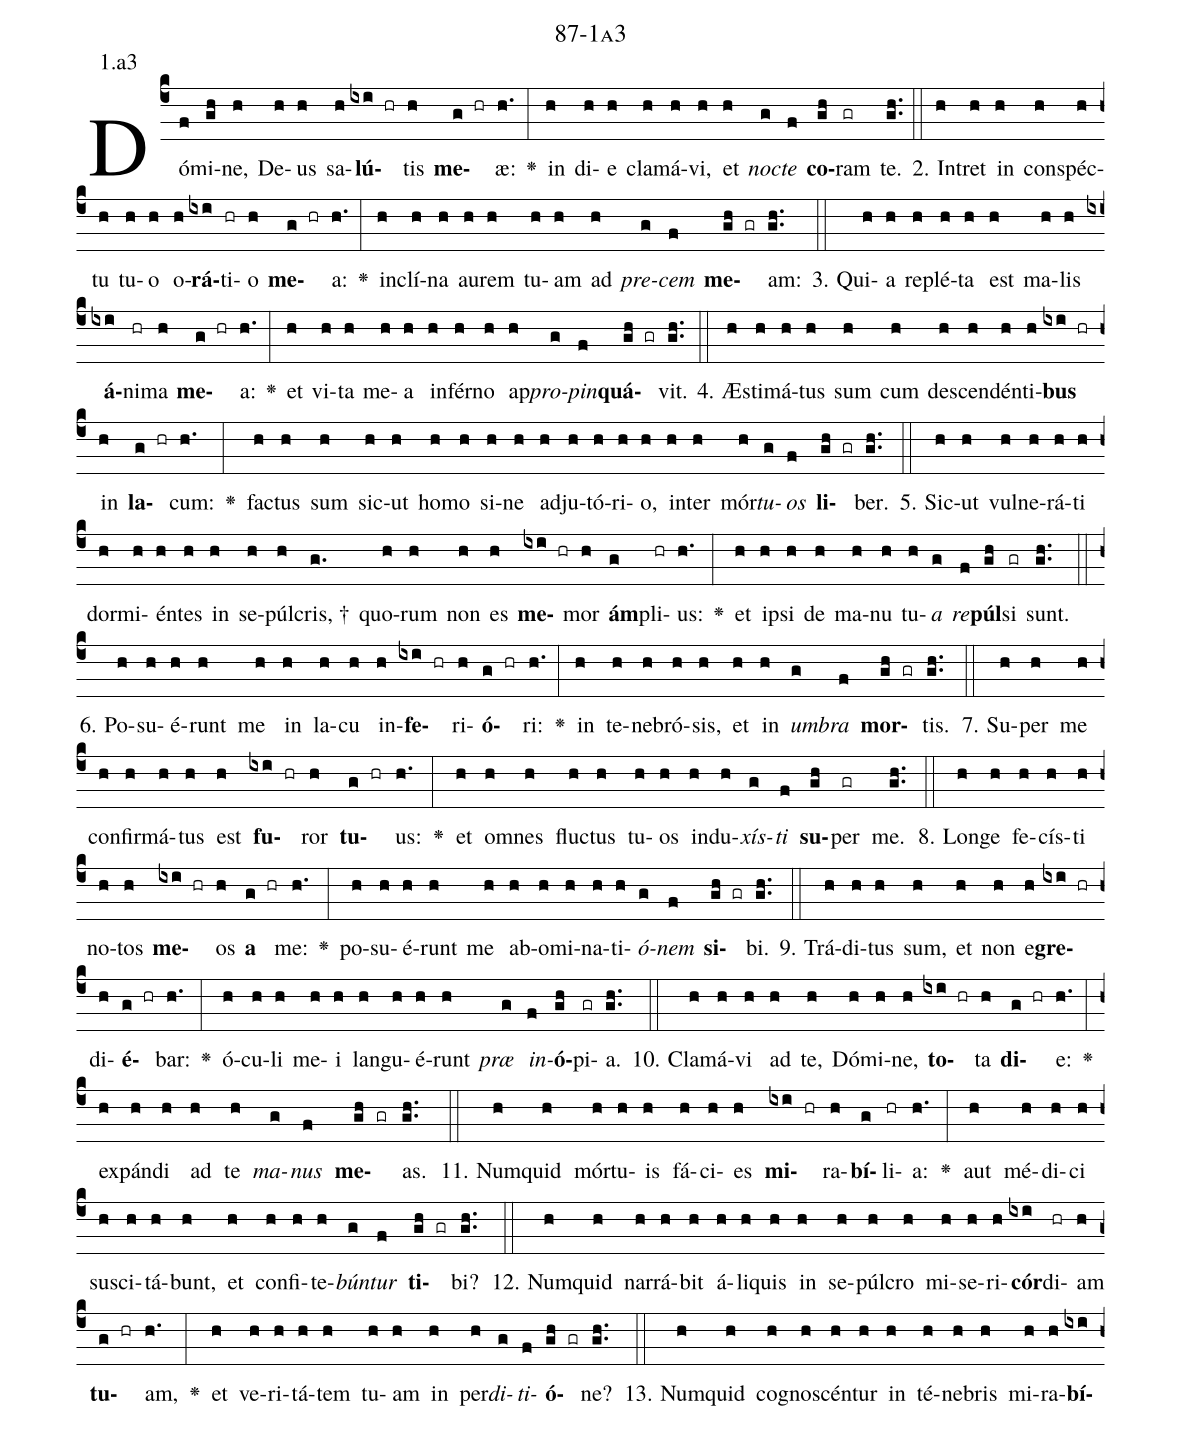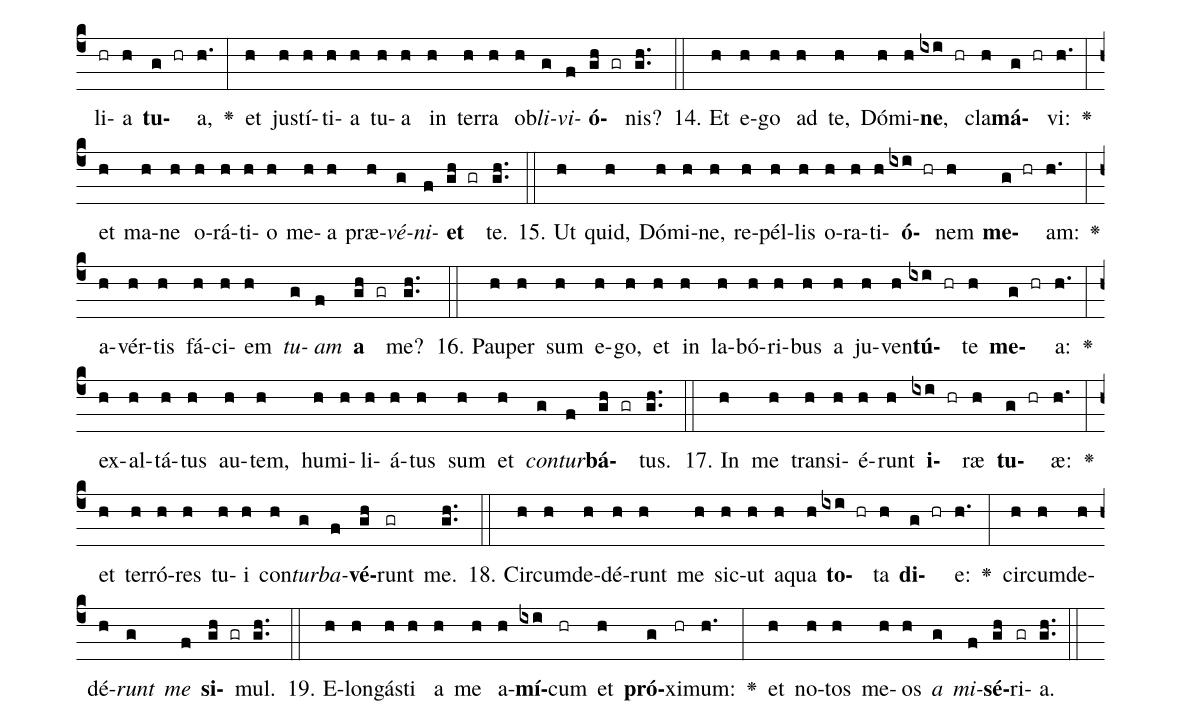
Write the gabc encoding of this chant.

name: 87-1a3;
annotation: 1.a3;
%%
(c4)Dó(f)mi(gh)ne,(h) De(h)us(h) sa(h)<b>lú</b>(ixi hr)tis(h) <b>me</b>(g hr)æ:(h.) <v>\greheightstar</v>(:) in(h) di(h)e(h) cla(h)má(h)vi,(h) et(h) <i>noc</i>(g)<i>te</i>(f) <b>co</b>(gh)ram(gr) te.(gh..) (::)
2. In(h)tret(h) in(h) con(h)spéc(h)tu(h) tu(h)o(h) o(h)<b>rá</b>(ixi)ti(hr)o(h) <b>me</b>(g hr)a:(h.) <v>\greheightstar</v>(:) in(h)clí(h)na(h) au(h)rem(h) tu(h)am(h) ad(h) <i>pre</i>(g)<i>cem</i>(f) <b>me</b>(gh gr)am:(gh..) (::)
3. Qui(h)a(h) re(h)plé(h)ta(h) est(h) ma(h)lis(h) <b>á</b>(ixi)ni(hr)ma(h) <b>me</b>(g hr)a:(h.) <v>\greheightstar</v>(:) et(h) vi(h)ta(h) me(h)a(h) in(h)fér(h)no(h) ap(h)<i>pro</i>(g)<i>pin</i>(f)<b>quá</b>(gh gr)vit.(gh..) (::)
4. Æs(h)ti(h)má(h)tus(h) sum(h) cum(h) de(h)scen(h)dén(h)ti(h)<b>bus</b>(ixi hr) in(h) <b>la</b>(g hr)cum:(h.) <v>\greheightstar</v>(:) fac(h)tus(h) sum(h) sic(h)ut(h) ho(h)mo(h) si(h)ne(h) ad(h)ju(h)tó(h)ri(h)o,(h) in(h)ter(h) mór(h)<i>tu</i>(g)<i>os</i>(f) <b>li</b>(gh gr)ber.(gh..) (::)
5. Sic(h)ut(h) vul(h)ne(h)rá(h)ti(h) dor(h)mi(h)én(h)tes(h) in(h) se(h)púl(h)cris, †(g.) quo(h)rum(h) non(h) es(h) <b>me</b>(ixi hr)mor(h) <b>ám</b>(g)pli(hr)us:(h.) <v>\greheightstar</v>(:) et(h) ip(h)si(h) de(h) ma(h)nu(h) tu(h)<i>a</i>(g) <i>re</i>(f)<b>púl</b>(gh)si(gr) sunt.(gh..) (::)
6. Po(h)su(h)é(h)runt(h) me(h) in(h) la(h)cu(h) in(h)<b>fe</b>(ixi hr)ri(h)<b>ó</b>(g hr)ri:(h.) <v>\greheightstar</v>(:) in(h) te(h)ne(h)bró(h)sis,(h) et(h) in(h) <i>um</i>(g)<i>bra</i>(f) <b>mor</b>(gh gr)tis.(gh..) (::)
7. Su(h)per(h) me(h) con(h)fir(h)má(h)tus(h) est(h) <b>fu</b>(ixi hr)ror(h) <b>tu</b>(g hr)us:(h.) <v>\greheightstar</v>(:) et(h) om(h)nes(h) fluc(h)tus(h) tu(h)os(h) in(h)du(h)<i>xís</i>(g)<i>ti</i>(f) <b>su</b>(gh)per(gr) me.(gh..) (::)
8. Lon(h)ge(h) fe(h)cís(h)ti(h) no(h)tos(h) <b>me</b>(ixi hr)os(h) <b>a</b>(g hr) me:(h.) <v>\greheightstar</v>(:) po(h)su(h)é(h)runt(h) me(h) ab(h)o(h)mi(h)na(h)ti(h)<i>ó</i>(g)<i>nem</i>(f) <b>si</b>(gh gr)bi.(gh..) (::)
9. Trá(h)di(h)tus(h) sum,(h) et(h) non(h) e(h)<b>gre</b>(ixi hr)di(h)<b>é</b>(g hr)bar:(h.) <v>\greheightstar</v>(:) ó(h)cu(h)li(h) me(h)i(h) lan(h)gu(h)é(h)runt(h) <i>præ</i>(g) <i>in</i>(f)<b>ó</b>(gh)pi(gr)a.(gh..) (::)
10. Cla(h)má(h)vi(h) ad(h) te,(h) Dó(h)mi(h)ne,(h) <b>to</b>(ixi hr)ta(h) <b>di</b>(g hr)e:(h.) <v>\greheightstar</v>(:) ex(h)pán(h)di(h) ad(h) te(h) <i>ma</i>(g)<i>nus</i>(f) <b>me</b>(gh gr)as.(gh..) (::)
11. Num(h)quid(h) mór(h)tu(h)is(h) fá(h)ci(h)es(h) <b>mi</b>(ixi hr)ra(h)<b>bí</b>(g)li(hr)a:(h.) <v>\greheightstar</v>(:) aut(h) mé(h)di(h)ci(h) su(h)sci(h)tá(h)bunt,(h) et(h) con(h)fi(h)te(h)<i>bún</i>(g)<i>tur</i>(f) <b>ti</b>(gh gr)bi?(gh..) (::)
12. Num(h)quid(h) nar(h)rá(h)bit(h) á(h)li(h)quis(h) in(h) se(h)púl(h)cro(h) mi(h)se(h)ri(h)<b>cór</b>(ixi)di(hr)am(h) <b>tu</b>(g hr)am,(h.) <v>\greheightstar</v>(:) et(h) ve(h)ri(h)tá(h)tem(h) tu(h)am(h) in(h) per(h)<i>di</i>(g)<i>ti</i>(f)<b>ó</b>(gh gr)ne?(gh..) (::)
13. Num(h)quid(h) co(h)gno(h)scén(h)tur(h) in(h) té(h)ne(h)bris(h) mi(h)ra(h)<b>bí</b>(ixi)li(hr)a(h) <b>tu</b>(g hr)a,(h.) <v>\greheightstar</v>(:) et(h) jus(h)tí(h)ti(h)a(h) tu(h)a(h) in(h) ter(h)ra(h) ob(h)<i>li</i>(g)<i>vi</i>(f)<b>ó</b>(gh gr)nis?(gh..) (::)
14. Et(h) e(h)go(h) ad(h) te,(h) Dó(h)mi(h)<b>ne</b>,(ixi hr) cla(h)<b>má</b>(g hr)vi:(h.) <v>\greheightstar</v>(:) et(h) ma(h)ne(h) o(h)rá(h)ti(h)o(h) me(h)a(h) præ(h)<i>vé</i>(g)<i>ni</i>(f)<b>et</b>(gh gr) te.(gh..) (::)
15. Ut(h) quid,(h) Dó(h)mi(h)ne,(h) re(h)pél(h)lis(h) o(h)ra(h)ti(h)<b>ó</b>(ixi hr)nem(h) <b>me</b>(g hr)am:(h.) <v>\greheightstar</v>(:) a(h)vér(h)tis(h) fá(h)ci(h)em(h) <i>tu</i>(g)<i>am</i>(f) <b>a</b>(gh gr) me?(gh..) (::)
16. Pau(h)per(h) sum(h) e(h)go,(h) et(h) in(h) la(h)bó(h)ri(h)bus(h) a(h) ju(h)ven(h)<b>tú</b>(ixi hr)te(h) <b>me</b>(g hr)a:(h.) <v>\greheightstar</v>(:) ex(h)al(h)tá(h)tus(h) au(h)tem,(h) hu(h)mi(h)li(h)á(h)tus(h) sum(h) et(h) <i>con</i>(g)<i>tur</i>(f)<b>bá</b>(gh gr)tus.(gh..) (::)
17. In(h) me(h) trans(h)i(h)é(h)runt(h) <b>i</b>(ixi hr)ræ(h) <b>tu</b>(g hr)æ:(h.) <v>\greheightstar</v>(:) et(h) ter(h)ró(h)res(h) tu(h)i(h) con(h)<i>tur</i>(g)<i>ba</i>(f)<b>vé</b>(gh)runt(gr) me.(gh..) (::)
18. Cir(h)cum(h)de(h)dé(h)runt(h) me(h) sic(h)ut(h) a(h)qua(h) <b>to</b>(ixi hr)ta(h) <b>di</b>(g hr)e:(h.) <v>\greheightstar</v>(:) cir(h)cum(h)de(h)dé(h)<i>runt</i>(g) <i>me</i>(f) <b>si</b>(gh gr)mul.(gh..) (::)
19. E(h)lon(h)gás(h)ti(h) a(h) me(h) a(h)<b>mí</b>(ixi)cum(hr) et(h) <b>pró</b>(g)xi(hr)mum:(h.) <v>\greheightstar</v>(:) et(h) no(h)tos(h) me(h)os(h) <i>a</i>(g) <i>mi</i>(f)<b>sé</b>(gh)ri(gr)a.(gh..) (::)
